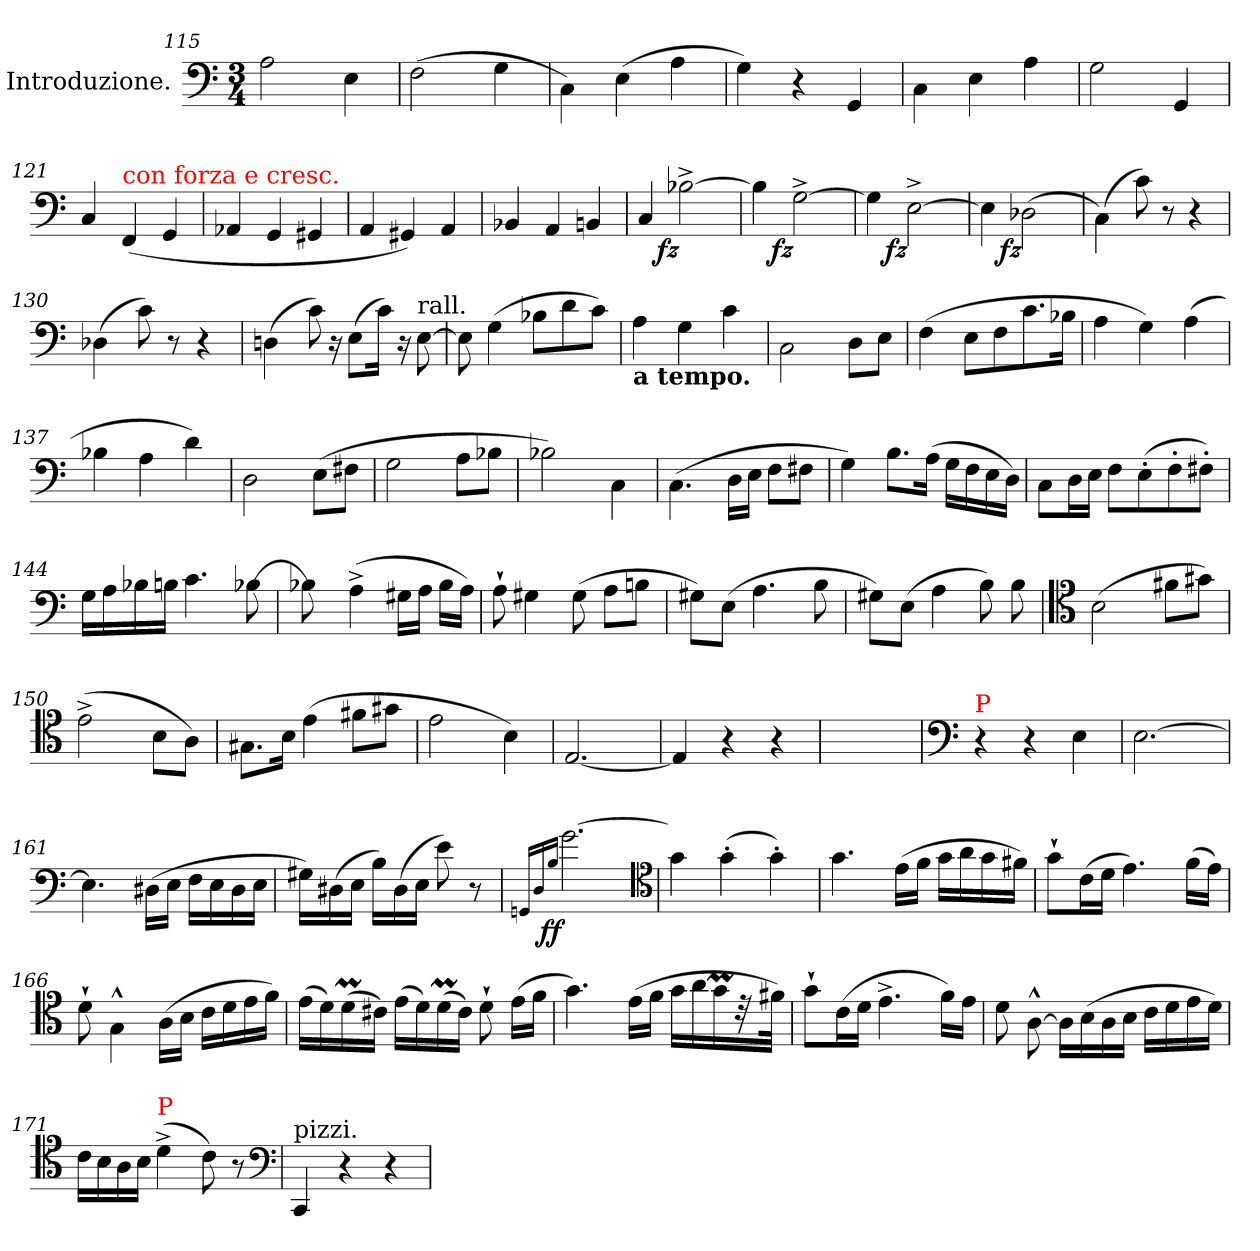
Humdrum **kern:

**kern	**dynam
*part1	*part1
*staff1	*staff1
*I"Introduzione.	*
*clefF4	*
*k[]	*
*M3/4	*
=115	=115
2A	.
4E	.
=116	=116
(>2F	.
4G	.
=117	=117
4C\)	.
(>4E	.
4A	.
=118	=118
4G)	.
4r	.
4GG	.
=119	=119
4C\	.
4E	.
4A	.
=120	=120
2G	.
4GG	.
=121	=121
4C	.
!LO:TX:a:color=red:t=con forza e cresc.	!
(<4FF	.
4GG	.
=122	=122
4AA-X	.
4GG	.
4GG#X	.
=123	=123
4AA	.
4GG#X)	.
4AA	.
=124	=124
4BB-X	.
4AA	.
4BBn	.
=125	=125
4C	.
!	!LO:DY:rj
[2B-X^<	fz
=126	=126
4B-]	.
!	!LO:DY:rj
[2G^<	fz
=127	=127
4G]	.
!	!LO:DY:rj
[2E^<	fz
=128	=128
4E]	.
!	!LO:DY:rj
(>2D-X	fz
=129	=129
(>4C\)	.
8c)	.
8r	.
4r	.
=130	=130
(>4D-X	.
8c)	.
8r	.
4r	.
=131	=131
(>4Dn	.
!LO:N:vis=8	!
16c)	.
16r	.
(>8EL	.
16cJk)	.
16r	.
!LO:TX:a:t=rall.	!
[8E	.
=132	=132
8E]	.
(>4G	.
8B-XL	.
8d	.
8cJ)	.
=133	=133
!LO:TX:b:B:t=a tempo.	!
4A	.
4G	.
4c	.
=134	=134
2C\	.
8DL	.
8EJ	.
=135	=135
(>4F	.
8EL	.
8F	.
8.c	.
16B-XJk	.
=136	=136
4A	.
4G)	.
(>4A	.
=137	=137
4B-X	.
4A	.
4d)	.
=138	=138
2D	.
(>8EL	.
8F#XJ	.
=139	=139
2G	.
8AL	.
8B-XJ	.
=140	=140
2B-)	.
4C\	.
=141	=141
(>4.C\	.
16DLL	.
16EJJ	.
8FL	.
8F#XJ	.
=142	=142
4G)	.
8.BL	.
(>16AJk	.
16GLL	.
16F	.
16E	.
16DJJ)	.
=143	=143
8CL	.
16DL	.
16EJJ	.
8FL	.
(>8E'>	.
8F'>	.
8F#X'>J)	.
=144	=144
16GLL	.
16A	.
16B-X	.
16BnJJ	.
4.c	.
[8B-	.
=145	=145
!LO:N:vis=8	!
4B-X]	.
(>4A^<	.
16G#XLL	.
16AJJ	.
16B-LL	.
16AJJ)	.
=146	=146
8A`>	.
4G#X	.
(>8G#	.
8AL	.
8BnJ	.
=147	=147
8G#XL)	.
(>8EJ	.
4.A	.
8B	.
=148	=148
8G#XL)	.
(>8EJ	.
4A	.
8B)	.
8B	.
=149	=149
*clefC4	*
(>2B	.
8f#XL	.
8g#XJ)	.
=150	=150
(>2e^<	.
8BL	.
8AJ)	.
=151	=151
8.G#XL	.
16BJk	.
(>4e	.
8f#XL	.
8g#XJ	.
=152	=152
2e	.
4B)	.
=153	=153
[2.E	.
=154	=154
4E]	.
4r	.
4r	.
=155	=155
2.ryy	.
=159	=159
*clefF4	*
!LO:TX:a:color=red:t=P	!
4r	.
4r	.
4E	.
=160	=160
[2.E	.
=161	=161
4.E]	.
(>16D#XLL	.
16EJJ	.
16FLL	.
16E	.
16D#	.
16EJJ	.
=	=
16G#XLL)	.
(>16D#X	.
16EJJ	.
16BLL)	.
(>16D#	.
16EJJ	.
8e)	.
8r	.
=162	=162
16qqGGn/LL	.
16qqD	.
16qqB/JJ	.
!	!LO:DY:rj
[2.g	ff
*clefC4	*
=163	=163
4g]	.
(>4g'>	.
4g'>)	.
=164	=164
4.g	.
(>16eLL	.
16fJJ	.
16gLL	.
16a	.
16g	.
16f#XJJ)	.
=165	=165
8g`>L	.
(>16cL	.
16dJJ	.
4.e)	.
(>16fLL	.
16eJJ)	.
=166	=166
8d`>	.
4G^^>\	.
(>16ALL	.
16BJJ	.
16cLL	.
16d	.
16e	.
16fJJ)	.
=167	=167
(>16eLL	.
16d)	.
(>16dM	.
16c#XJJ)	.
(>16eLL	.
16d)	.
(>16dM	.
16c#JJ)	.
8d`>	.
(>16eLL	.
16fJJ	.
=168	=168
4.g)	.
(>16eLL	.
16fJJ	.
16gLL	.
16a	.
16gM	.
32rc	.
32f#XJJk)	.
=169	=169
8g`>L	.
(>16cL	.
16dJJ	.
4.e^<	.
16fLL)	.
16eJJ	.
=170	=170
8d	.
[8A^^>	.
16ALL]	.
(>16B	.
16A	.
16BJJ	.
16cLL	.
16d	.
16e	.
16dJJ)	.
=171	=171
16cLL	.
16B	.
16A	.
16BJJ	.
!LO:TX:a:color=red:t=P	!
(>4d^<	.
8c)	.
8r	.
*clefF4	*
=172	=172
!LO:TX:a:t=pizzi.	!
4CC	.
4r	.
4r	.
=	=
*-	*-
